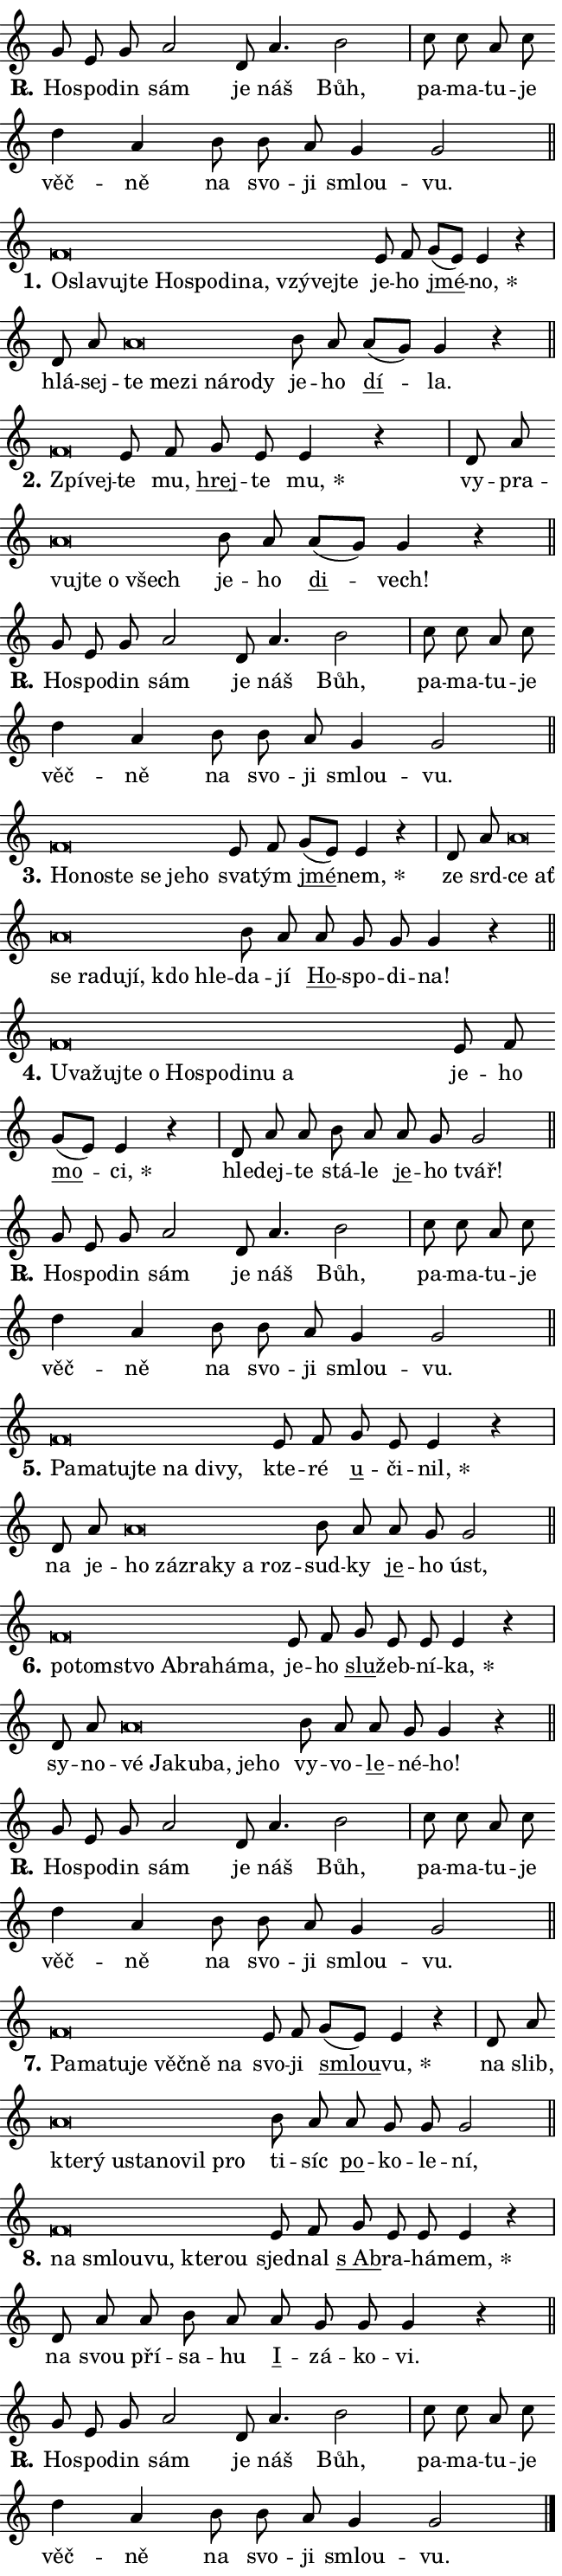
\version "2.24.0"
\header { tagline = "" }
\paper {
  indent = 0\cm
  top-margin = 0\cm
  right-margin = 0.13\cm % to fit lyric hyphens
  bottom-margin = 0\cm
  left-margin = 0\cm
  paper-width = 11\cm
  page-breaking = #ly:one-page-breaking
  system-system-spacing.basic-distance = #11
  score-system-spacing.basic-distance = #11
  ragged-last = ##f
}


%% Author: Thomas Morley
%% https://lists.gnu.org/archive/html/lilypond-user/2020-05/msg00002.html
#(define (line-position grob)
"Returns position of @var[grob} in current system:
   @code{'start}, if at first time-step
   @code{'end}, if at last time-step
   @code{'middle} otherwise
"
  (let* ((col (ly:item-get-column grob))
         (ln (ly:grob-object col 'left-neighbor))
         (rn (ly:grob-object col 'right-neighbor))
         (col-to-check-left (if (ly:grob? ln) ln col))
         (col-to-check-right (if (ly:grob? rn) rn col))
         (break-dir-left
           (and
             (ly:grob-property col-to-check-left 'non-musical #f)
             (ly:item-break-dir col-to-check-left)))
         (break-dir-right
           (and
             (ly:grob-property col-to-check-right 'non-musical #f)
             (ly:item-break-dir col-to-check-right))))
        (cond ((eqv? 1 break-dir-left) 'start)
              ((eqv? -1 break-dir-right) 'end)
              (else 'middle))))

#(define (tranparent-at-line-position vctor)
  (lambda (grob)
  "Relying on @code{line-position} select the relevant enry from @var{vctor}.
Used to determine transparency,"
    (case (line-position grob)
      ((end) (not (vector-ref vctor 0)))
      ((middle) (not (vector-ref vctor 1)))
      ((start) (not (vector-ref vctor 2))))))

noteHeadBreakVisibility =
#(define-music-function (break-visibility)(vector?)
"Makes @code{NoteHead}s transparent relying on @var{break-visibility}"
#{
  \override NoteHead.transparent =
    #(tranparent-at-line-position break-visibility)
#})

#(define delete-ledgers-for-transparent-note-heads
  (lambda (grob)
    "Reads whether a @code{NoteHead} is transparent.
If so this @code{NoteHead} is removed from @code{'note-heads} from
@var{grob}, which is supposed to be @code{LedgerLineSpanner}.
As a result ledgers are not printed for this @code{NoteHead}"
    (let* ((nhds-array (ly:grob-object grob 'note-heads))
           (nhds-list
             (if (ly:grob-array? nhds-array)
                 (ly:grob-array->list nhds-array)
                 '()))
           ;; Relies on the transparent-property being done before
           ;; Staff.LedgerLineSpanner.after-line-breaking is executed.
           ;; This is fragile ...
           (to-keep
             (remove
               (lambda (nhd)
                 (ly:grob-property nhd 'transparent #f))
               nhds-list)))
      ;; TODO find a better method to iterate over grob-arrays, similiar
      ;; to filter/remove etc for lists
      ;; For now rebuilt from scratch
      (set! (ly:grob-object grob 'note-heads)  '())
      (for-each
        (lambda (nhd)
          (ly:pointer-group-interface::add-grob grob 'note-heads nhd))
        to-keep))))

squashNotes = {
  \override NoteHead.X-extent = #'(-0.2 . 0.2)
  \override NoteHead.Y-extent = #'(-0.75 . 0)
  \override NoteHead.stencil =
    #(lambda (grob)
       (let ((pos (ly:grob-property grob 'staff-position)))
         (begin
           (if (< pos -7) (display "ERROR: Lower brevis then expected\n") (display ""))
           (if (<= pos -6) ly:text-interface::print ly:note-head::print))))
}
unSquashNotes = {
  \revert NoteHead.X-extent
  \revert NoteHead.Y-extent
  \revert NoteHead.stencil
}

hideNotes = \noteHeadBreakVisibility #begin-of-line-visible
unHideNotes = \noteHeadBreakVisibility #all-visible

% work-around for resetting accidentals
% https://lilypond.org/doc/v2.23/Documentation/notation/displaying-rhythms#unmetered-music
cadenzaMeasure = {
  \cadenzaOff
  \partial 1024 s1024
  \cadenzaOn
}

#(define-markup-command (accent layout props text) (markup?)
  "Underline accented syllable"
  (interpret-markup layout props
    #{\markup \override #'(offset . 4.3) \underline { #text }#}))

responsum = \markup \concat {
  "R" \hspace #-1.05 \path #0.1 #'((moveto 0 0.07) (lineto 0.9 0.8)) \hspace #0.05 "."
}

spaceSize = #0.6828661417322834 % exact space size for TeX Gyre Schola

\layout {
  \context {
    \Staff
    \remove "Time_signature_engraver"
    \override LedgerLineSpanner.after-line-breaking = #delete-ledgers-for-transparent-note-heads
  }
  \context {
    \Lyrics {
      \override LyricSpace.minimum-distance = \spaceSize
      \override LyricText.font-name = #"TeX Gyre Schola"
      \override LyricText.font-size = 1
      \override StanzaNumber.font-name = #"TeX Gyre Schola Bold"
      \override StanzaNumber.font-size = 1
    }
  }
  \context {
    \Score 
    \override NoteHead.text =
      #(lambda (grob) 
        (let ((pos (ly:grob-property grob 'staff-position)))
          #{\markup {
            \combine
              \halign #-0.55 \raise #(if (= pos -6) 0 0.5) \override #'(thickness . 2) \draw-line #'(3.2 . 0)
              \musicglyph "noteheads.sM1"
          }#}))
  }
}

% magnetic-lyrics.ily
%
%   written by
%     Jean Abou Samra <jean@abou-samra.fr>
%     Werner Lemberg <wl@gnu.org>
%
%   adapted by
%     Jiri Hon <jiri.hon@gmail.com>
%
% Version 2022-Apr-15

% https://www.mail-archive.com/lilypond-user@gnu.org/msg149350.html

#(define (Left_hyphen_pointer_engraver context)
   "Collect syllable-hyphen-syllable occurrences in lyrics and store
them in properties.  This engraver only looks to the left.  For
example, if the lyrics input is @code{foo -- bar}, it does the
following.

@itemize @bullet
@item
Set the @code{text} property of the @code{LyricHyphen} grob between
@q{foo} and @q{bar} to @code{foo}.

@item
Set the @code{left-hyphen} property of the @code{LyricText} grob with
text @q{foo} to the @code{LyricHyphen} grob between @q{foo} and
@q{bar}.
@end itemize

Use this auxiliary engraver in combination with the
@code{lyric-@/text::@/apply-@/magnetic-@/offset!} hook."
   (let ((hyphen #f)
         (text #f))
     (make-engraver
      (acknowledgers
       ((lyric-syllable-interface engraver grob source-engraver)
        (set! text grob)))
      (end-acknowledgers
       ((lyric-hyphen-interface engraver grob source-engraver)
        ;(when (not (grob::has-interface grob 'lyric-space-interface))
          (set! hyphen grob)));)
      ((stop-translation-timestep engraver)
       (when (and text hyphen)
         (ly:grob-set-object! text 'left-hyphen hyphen))
       (set! text #f)
       (set! hyphen #f)))))

#(define (lyric-text::apply-magnetic-offset! grob)
   "If the space between two syllables is less than the value in
property @code{LyricText@/.details@/.squash-threshold}, move the right
syllable to the left so that it gets concatenated with the left
syllable.

Use this function as a hook for
@code{LyricText@/.after-@/line-@/breaking} if the
@code{Left_@/hyphen_@/pointer_@/engraver} is active."
   (let ((hyphen (ly:grob-object grob 'left-hyphen #f)))
     (when hyphen
       (let ((left-text (ly:spanner-bound hyphen LEFT)))
         (when (grob::has-interface left-text 'lyric-syllable-interface)
           (let* ((common (ly:grob-common-refpoint grob left-text X))
                  (this-x-ext (ly:grob-extent grob common X))
                  (left-x-ext
                   (begin
                     ;; Trigger magnetism for left-text.
                     (ly:grob-property left-text 'after-line-breaking)
                     (ly:grob-extent left-text common X)))
                  ;; `delta` is the gap width between two syllables.
                  (delta (- (interval-start this-x-ext)
                            (interval-end left-x-ext)))
                  (details (ly:grob-property grob 'details))
                  (threshold (assoc-get 'squash-threshold details 0.2)))
             (when (< delta threshold)
               (let* (;; We have to manipulate the input text so that
                      ;; ligatures crossing syllable boundaries are not
                      ;; disabled.  For languages based on the Latin
                      ;; script this is essentially a beautification.
                      ;; However, for non-Western scripts it can be a
                      ;; necessity.
                      (lt (ly:grob-property left-text 'text))
                      (rt (ly:grob-property grob 'text))
                      (is-space (grob::has-interface hyphen 'lyric-space-interface))
                      (space (if is-space " " ""))
                      (extra-delta (if is-space spaceSize 0))
                      ;; Append new syllable.
                      (ltrt-space (if (and (string? lt) (string? rt))
                                (string-append lt space rt)
                                (make-concat-markup (list lt space rt))))
                      ;; Right-align `ltrt` to the right side.
                      (ltrt-space-markup (grob-interpret-markup
                               grob
                               (make-translate-markup
                                (cons (interval-length this-x-ext) 0)
                                (make-right-align-markup ltrt-space)))))
                 (begin
                   ;; Don't print `left-text`.
                   (ly:grob-set-property! left-text 'stencil #f)
                   ;; Set text and stencil (which holds all collected
                   ;; syllables so far) and shift it to the left.
                   (ly:grob-set-property! grob 'text ltrt-space)
                   (ly:grob-set-property! grob 'stencil ltrt-space-markup)
                   (ly:grob-translate-axis! grob (- (- delta extra-delta)) X))))))))))


#(define (lyric-hyphen::displace-bounds-first grob)
   ;; Make very sure this callback isn't triggered too early.
   (let ((left (ly:spanner-bound grob LEFT))
         (right (ly:spanner-bound grob RIGHT)))
     (ly:grob-property left 'after-line-breaking)
     (ly:grob-property right 'after-line-breaking)
     (ly:lyric-hyphen::print grob)))

squashThreshold = #0.4

\layout {
  \context {
    \Lyrics
    \consists #Left_hyphen_pointer_engraver
    \override LyricText.after-line-breaking =
      #lyric-text::apply-magnetic-offset!
    \override LyricHyphen.stencil = #lyric-hyphen::displace-bounds-first
    \override LyricText.details.squash-threshold = \squashThreshold
    \override LyricHyphen.minimum-distance = 0
    \override LyricHyphen.minimum-length = \squashThreshold
  }
}

squashText = \override LyricText.details.squash-threshold = 9999
unSquashText = \override LyricText.details.squash-threshold = \squashThreshold

leftText = \override LyricText.self-alignment-X = #LEFT
unLeftText = \revert LyricText.self-alignment-X

starOffset = #(lambda (grob) 
                (let ((x_offset (ly:self-alignment-interface::aligned-on-x-parent grob)))
                  (if (= x_offset 0) 0 (+ x_offset 1.2))))

star = #(define-music-function (syllable)(string?)
"Append star separator at the end of a syllable"
#{
  \once \override LyricText.X-offset = #starOffset
  \lyricmode { \markup {
    #syllable
    \override #'((font-name . "TeX Gyre Schola Bold")) \hspace #0.2 \lower #0.65 \larger "*"
  } }
#})

starAccent = #(define-music-function (syllable)(string?)
"Append star separator at the end of a syllable and make accent"
#{
  \once \override LyricText.X-offset = #starOffset
  \lyricmode { \markup {
    \accent #syllable
    \override #'((font-name . "TeX Gyre Schola Bold")) \hspace #0.2 \lower #0.65 \larger "*"
  } }
#})

breath = #(define-music-function (syllable)(string?)
"Append breathing indicator at the end of a syllable"
#{
  \lyricmode { \markup { #syllable "+" } }
#})

optionalBreath = #(define-music-function (syllable)(string?)
"Append optional breathing indicator at the end of a syllable"
#{
  \lyricmode { \markup { #syllable "(+)" } }
#})


\score {
    <<
        \new Voice = "melody" { \cadenzaOn \key c \major \relative { g'8 e g a2 d,8 a'4. b2 \cadenzaMeasure \bar "|" c8 c a c \bar "" d4 a \bar "" b8 b a g4 g2 \cadenzaMeasure \bar "||" \break } }
        \new Lyrics \lyricsto "melody" { \lyricmode { \set stanza = \responsum
Ho -- spo -- din sám je náš Bůh, pa -- ma -- tu -- je věč -- ně na svo -- ji smlou -- vu. } }
    >>
    \layout {}
}

\score {
    <<
        \new Voice = "melody" { \cadenzaOn \key c \major \relative { \squashNotes f'\breve*1/16 \hideNotes \breve*1/16 \bar "" \breve*1/16 \bar "" \breve*1/16 \bar "" \breve*1/16 \bar "" \breve*1/16 \bar "" \breve*1/16 \bar "" \breve*1/16 \bar "" \breve*1/16 \bar "" \breve*1/16 \breve*1/16 \bar "" \unHideNotes \unSquashNotes e8 f \bar "" g[( e)] e4 r \cadenzaMeasure \bar "|" d8 a' \bar "" \squashNotes a\breve*1/16 \hideNotes \breve*1/16 \bar "" \breve*1/16 \bar "" \breve*1/16 \bar "" \breve*1/16 \breve*1/16 \bar "" \unHideNotes \unSquashNotes b8 a \bar "" a[( g)] g4 r \cadenzaMeasure \bar "||" \break } }
        \new Lyrics \lyricsto "melody" { \lyricmode { \set stanza = "1."
\leftText O -- \squashText sla -- vuj -- te Ho -- spo -- di -- na, vzý -- vej -- te \unLeftText \unSquashText je -- ho \markup \accent jmé -- \star no, hlá -- sej -- \leftText te \squashText me -- zi ná -- ro -- dy \unLeftText \unSquashText je -- ho \markup \accent dí -- la. } }
    >>
    \layout {}
}

\score {
    <<
        \new Voice = "melody" { \cadenzaOn \key c \major \relative { \squashNotes f'\breve*1/16 \hideNotes \breve*1/16 \bar "" \unHideNotes \unSquashNotes e8 f \bar "" g e e4 r \cadenzaMeasure \bar "|" d8 a' \bar "" \squashNotes a\breve*1/16 \hideNotes \breve*1/16 \bar "" \breve*1/16 \breve*1/16 \bar "" \unHideNotes \unSquashNotes b8 a \bar "" a[( g)] g4 r \cadenzaMeasure \bar "||" \break } }
        \new Lyrics \lyricsto "melody" { \lyricmode { \set stanza = "2."
\leftText Zpí -- \squashText vej -- \unLeftText \unSquashText te mu, \markup \accent hrej -- te \star mu, vy -- pra -- \leftText vuj -- \squashText te o všech \unLeftText \unSquashText je -- ho \markup \accent di -- vech! } }
    >>
    \layout {}
}

\score {
    <<
        \new Voice = "melody" { \cadenzaOn \key c \major \relative { g'8 e g a2 d,8 a'4. b2 \cadenzaMeasure \bar "|" c8 c a c \bar "" d4 a \bar "" b8 b a g4 g2 \cadenzaMeasure \bar "||" \break } }
        \new Lyrics \lyricsto "melody" { \lyricmode { \set stanza = \responsum
Ho -- spo -- din sám je náš Bůh, pa -- ma -- tu -- je věč -- ně na svo -- ji smlou -- vu. } }
    >>
    \layout {}
}

\score {
    <<
        \new Voice = "melody" { \cadenzaOn \key c \major \relative { \squashNotes f'\breve*1/16 \hideNotes \breve*1/16 \bar "" \breve*1/16 \bar "" \breve*1/16 \bar "" \breve*1/16 \breve*1/16 \bar "" \unHideNotes \unSquashNotes e8 f \bar "" g[( e)] e4 r \cadenzaMeasure \bar "|" d8 a' \bar "" \squashNotes a\breve*1/16 \hideNotes \breve*1/16 \bar "" \breve*1/16 \bar "" \breve*1/16 \bar "" \breve*1/16 \bar "" \breve*1/16 \bar "" \breve*1/16 \breve*1/16 \bar "" \unHideNotes \unSquashNotes b8 a \bar "" a g g g4 r \cadenzaMeasure \bar "||" \break } }
        \new Lyrics \lyricsto "melody" { \lyricmode { \set stanza = "3."
\leftText Ho -- \squashText no -- ste se je -- ho \unLeftText \unSquashText sva -- tým \markup \accent jmé -- \star nem, ze srd -- \leftText ce \squashText ať se ra -- du -- jí, kdo hle -- \unLeftText \unSquashText da -- jí \markup \accent Ho -- spo -- di -- na! } }
    >>
    \layout {}
}

\score {
    <<
        \new Voice = "melody" { \cadenzaOn \key c \major \relative { \squashNotes f'\breve*1/16 \hideNotes \breve*1/16 \bar "" \breve*1/16 \bar "" \breve*1/16 \bar "" \breve*1/16 \bar "" \breve*1/16 \bar "" \breve*1/16 \bar "" \breve*1/16 \bar "" \breve*1/16 \breve*1/16 \bar "" \unHideNotes \unSquashNotes e8 f \bar "" g[( e)] e4 r \cadenzaMeasure \bar "|" d8 a' a \bar "" b8 a \bar "" a g g2 \cadenzaMeasure \bar "||" \break } }
        \new Lyrics \lyricsto "melody" { \lyricmode { \set stanza = "4."
\leftText U -- \squashText va -- žuj -- te o Ho -- spo -- di -- nu a \unLeftText \unSquashText je -- ho \markup \accent mo -- \star ci, hle -- dej -- te stá -- le \markup \accent je -- ho tvář! } }
    >>
    \layout {}
}

\score {
    <<
        \new Voice = "melody" { \cadenzaOn \key c \major \relative { g'8 e g a2 d,8 a'4. b2 \cadenzaMeasure \bar "|" c8 c a c \bar "" d4 a \bar "" b8 b a g4 g2 \cadenzaMeasure \bar "||" \break } }
        \new Lyrics \lyricsto "melody" { \lyricmode { \set stanza = \responsum
Ho -- spo -- din sám je náš Bůh, pa -- ma -- tu -- je věč -- ně na svo -- ji smlou -- vu. } }
    >>
    \layout {}
}

\score {
    <<
        \new Voice = "melody" { \cadenzaOn \key c \major \relative { \squashNotes f'\breve*1/16 \hideNotes \breve*1/16 \bar "" \breve*1/16 \bar "" \breve*1/16 \bar "" \breve*1/16 \bar "" \breve*1/16 \breve*1/16 \bar "" \unHideNotes \unSquashNotes e8 f \bar "" g e e4 r \cadenzaMeasure \bar "|" d8 a' \bar "" \squashNotes a\breve*1/16 \hideNotes \breve*1/16 \bar "" \breve*1/16 \bar "" \breve*1/16 \bar "" \breve*1/16 \breve*1/16 \bar "" \unHideNotes \unSquashNotes b8 a \bar "" a g g2 \cadenzaMeasure \bar "||" \break } }
        \new Lyrics \lyricsto "melody" { \lyricmode { \set stanza = "5."
\leftText Pa -- \squashText ma -- tuj -- te na di -- vy, \unLeftText \unSquashText kte -- ré \markup \accent u -- či -- \star nil, na je -- \leftText ho \squashText zá -- zra -- ky a roz -- \unLeftText \unSquashText sud -- ky \markup \accent je -- ho úst, } }
    >>
    \layout {}
}

\score {
    <<
        \new Voice = "melody" { \cadenzaOn \key c \major \relative { \squashNotes f'\breve*1/16 \hideNotes \breve*1/16 \bar "" \breve*1/16 \bar "" \breve*1/16 \bar "" \breve*1/16 \bar "" \breve*1/16 \breve*1/16 \bar "" \unHideNotes \unSquashNotes e8 f \bar "" g e e e4 r \cadenzaMeasure \bar "|" d8 a' \bar "" \squashNotes a\breve*1/16 \hideNotes \breve*1/16 \bar "" \breve*1/16 \bar "" \breve*1/16 \bar "" \breve*1/16 \breve*1/16 \bar "" \unHideNotes \unSquashNotes b8 a \bar "" a g g4 r \cadenzaMeasure \bar "||" \break } }
        \new Lyrics \lyricsto "melody" { \lyricmode { \set stanza = "6."
\leftText po -- \squashText tom -- stvo Ab -- ra -- há -- ma, \unLeftText \unSquashText je -- ho \markup \accent slu -- žeb -- ní -- \star ka, sy -- no -- \leftText vé \squashText Ja -- ku -- ba, je -- ho \unLeftText \unSquashText vy -- vo -- \markup \accent le -- né -- ho! } }
    >>
    \layout {}
}

\score {
    <<
        \new Voice = "melody" { \cadenzaOn \key c \major \relative { g'8 e g a2 d,8 a'4. b2 \cadenzaMeasure \bar "|" c8 c a c \bar "" d4 a \bar "" b8 b a g4 g2 \cadenzaMeasure \bar "||" \break } }
        \new Lyrics \lyricsto "melody" { \lyricmode { \set stanza = \responsum
Ho -- spo -- din sám je náš Bůh, pa -- ma -- tu -- je věč -- ně na svo -- ji smlou -- vu. } }
    >>
    \layout {}
}

\score {
    <<
        \new Voice = "melody" { \cadenzaOn \key c \major \relative { \squashNotes f'\breve*1/16 \hideNotes \breve*1/16 \bar "" \breve*1/16 \bar "" \breve*1/16 \bar "" \breve*1/16 \bar "" \breve*1/16 \breve*1/16 \bar "" \unHideNotes \unSquashNotes e8 f \bar "" g[( e)] e4 r \cadenzaMeasure \bar "|" d8 a' \bar "" \squashNotes a\breve*1/16 \hideNotes \breve*1/16 \bar "" \breve*1/16 \bar "" \breve*1/16 \bar "" \breve*1/16 \bar "" \breve*1/16 \breve*1/16 \bar "" \unHideNotes \unSquashNotes b8 a \bar "" a g g g2 \cadenzaMeasure \bar "||" \break } }
        \new Lyrics \lyricsto "melody" { \lyricmode { \set stanza = "7."
\leftText Pa -- \squashText ma -- tu -- je věč -- ně na \unLeftText \unSquashText svo -- ji \markup \accent smlou -- \star vu, na slib, \leftText kte -- \squashText rý u -- sta -- no -- vil pro \unLeftText \unSquashText ti -- síc \markup \accent po -- ko -- le -- ní, } }
    >>
    \layout {}
}

\score {
    <<
        \new Voice = "melody" { \cadenzaOn \key c \major \relative { \squashNotes f'\breve*1/16 \hideNotes \breve*1/16 \bar "" \breve*1/16 \bar "" \breve*1/16 \breve*1/16 \bar "" \unHideNotes \unSquashNotes e8 f \bar "" g e e e4 r \cadenzaMeasure \bar "|" d8 a' \bar "" a b8 a \bar "" a g g g4 r \cadenzaMeasure \bar "||" \break } }
        \new Lyrics \lyricsto "melody" { \lyricmode { \set stanza = "8."
\leftText na \squashText smlou -- vu, kte -- rou \unLeftText \unSquashText sjed -- nal \markup \accent "s Ab" -- ra -- há -- \star mem, na svou pří -- sa -- hu \markup \accent I -- zá -- ko -- vi. } }
    >>
    \layout {}
}

\score {
    <<
        \new Voice = "melody" { \cadenzaOn \key c \major \relative { g'8 e g a2 d,8 a'4. b2 \cadenzaMeasure \bar "|" c8 c a c \bar "" d4 a \bar "" b8 b a g4 g2 \cadenzaMeasure \bar "||" \break } \bar "|." }
        \new Lyrics \lyricsto "melody" { \lyricmode { \set stanza = \responsum
Ho -- spo -- din sám je náš Bůh, pa -- ma -- tu -- je věč -- ně na svo -- ji smlou -- vu. } }
    >>
    \layout {}
}
